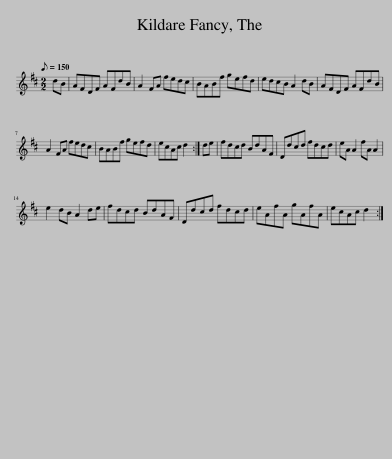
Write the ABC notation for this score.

X:1
L:1/8
Q:1/8=150
M:2/2
I:linebreak $
K:D
V:1 treble
V:1
 dB | AFDF AFdB | A2 FA fedc | BABf gefd | edcB A2 dB | %5
 AFDF AFdB |$ A2 FA fedc | BABf gefd | ecAc d2 :| de | %10
 fdcd BdAF | Ddcd fdcd | eA A2 fA A2 |$ e2 dB A2 de | fdcd BdAF | %15
 Ddcd fdcd | eAfA gAfA | ecAc d2 :| %18
